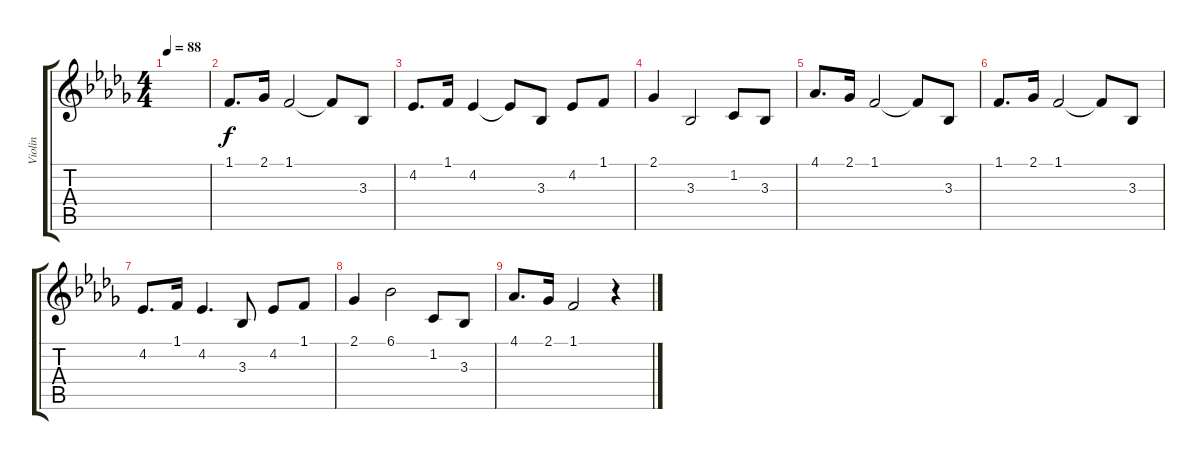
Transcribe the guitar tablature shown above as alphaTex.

\track ("Violin" "Violin") {instrument violin}
\staff {score tabs}
\tuning (E4 B3 G3 D3 A2 E2) {hide}
\ts (4 4)
\tempo 88
\clef g2
\ks db
|
1.1.8{d} 2.1.16 1.1.2 1.1{t}.8 3.3.8 |
4.2.8{d} 1.1.16 4.2.4 4.2{t}.8 3.3.8 4.2.8 1.1.8 |
2.1.4 3.3.2 1.2.8 3.3.8 |
4.1.8{d} 2.1.16 1.1.2 1.1{t}.8 3.3.8 |
1.1.8{d} 2.1.16 1.1.2 1.1{t}.8 3.3.8 |
4.2.8{d} 1.1.16 4.2.4{d} 3.3.8 4.2.8 1.1.8 |
2.1.4 6.1.2 1.2.8 3.3.8 |
4.1.8{d} 2.1.16 1.1.2 r.4
